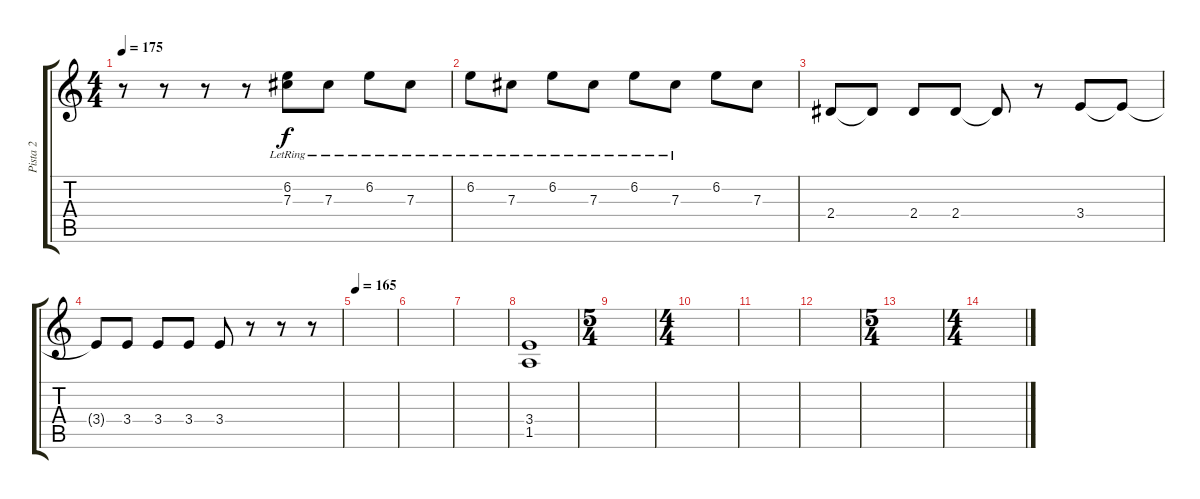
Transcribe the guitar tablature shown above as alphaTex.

\track ("Pista 2" "Pista 2") {instrument distortionguitar}
\staff {score tabs}
\tuning (Eb4 Bb3 Gb3 Db3 Ab2 Db2) {hide}
\ts (4 4)
\tempo 175
\clef g2
\ks c
r.8{dy f} r.8 r.8 r.8 (6.2{lr} 7.3{lr}).8 7.3{lr}.8 6.2{lr}.8 7.3{lr}.8 |
6.2{lr}.8 7.3{lr}.8 6.2{lr}.8 7.3{lr}.8 6.2{lr}.8 7.3{lr}.8 6.2.8 7.3.8 |
2.4.8 2.4{t}.8 2.4.8 2.4.8 2.4{t}.8 r.8 3.4.8 3.4{t}.8 |
3.4{t}.8 3.4.8 3.4.8 3.4.8 3.4.8 r.8 r.8 r.8 |
\tempo 165
|
|
|
(3.4 1.5).1 |
\ts (5 4)
|
\ts (4 4)
|
|
|
\ts (5 4)
|
\ts (4 4)
